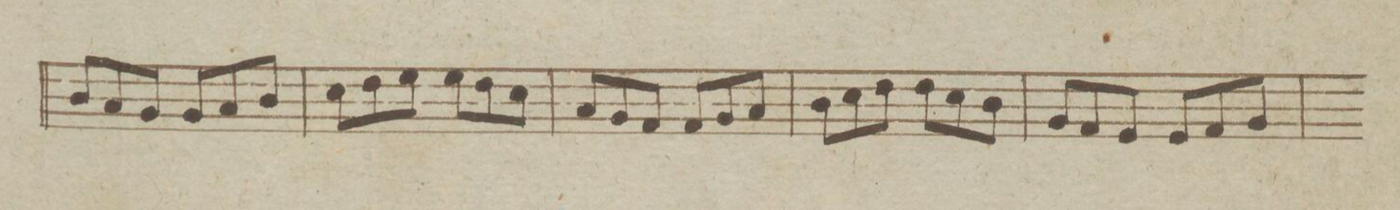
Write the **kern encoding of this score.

**kern	**dynam
*I"Fagotto Secondo.	*
*clefF4	*
*k[b-e-]	*
*met(c)	*
*M6/8	*
8D/L	.
8C/	.
8BB-/J	.
8BB-/L	.
8C/	.
8D/J	.
=200	=200
8E-\L	.
8F\	.
8G\J	.
8G\L	.
8F\	.
8E-\J	.
=201	=201
8C/L	.
8BB-/	.
8AA/J	.
8AA/L	.
8BB-/	.
8C/J	.
=202	=202
8D\L	.
8E-\	.
8F\J	.
8F\L	.
8E-\	.
8D\J	.
=203	=203
8BB-/L	.
8AA/	.
8GG/J	.
8GG/L	.
8AA/	.
8BB-/J	.
=204	=204
*-	*-
